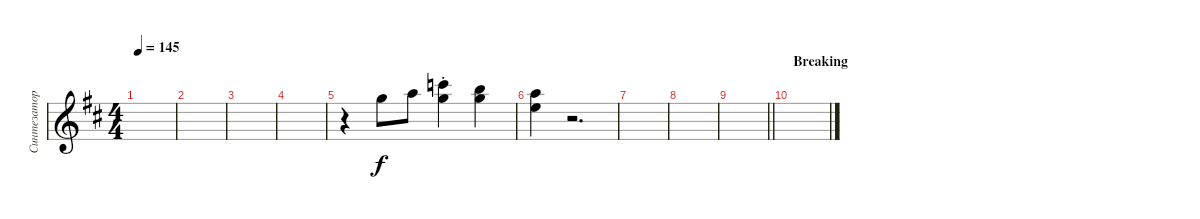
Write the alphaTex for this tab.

\track ("Синтезатор" "Синтезатор") {instrument rockorgan}
\staff {score}
\tuning (E5 B4 G4 D4 A3 E3) {hide}
\ts (4 4)
\tempo 145
\clef g2
\ks bminor
|
|
|
|
r.4 3.1.8 5.1.8 (8.1{st} 8.2{st}).4 (7.1 8.2).4 |
(5.1 5.2).4 r.2{d} |
|
|
\barLineRight lightlight
|
\section ("" "Breaking")
